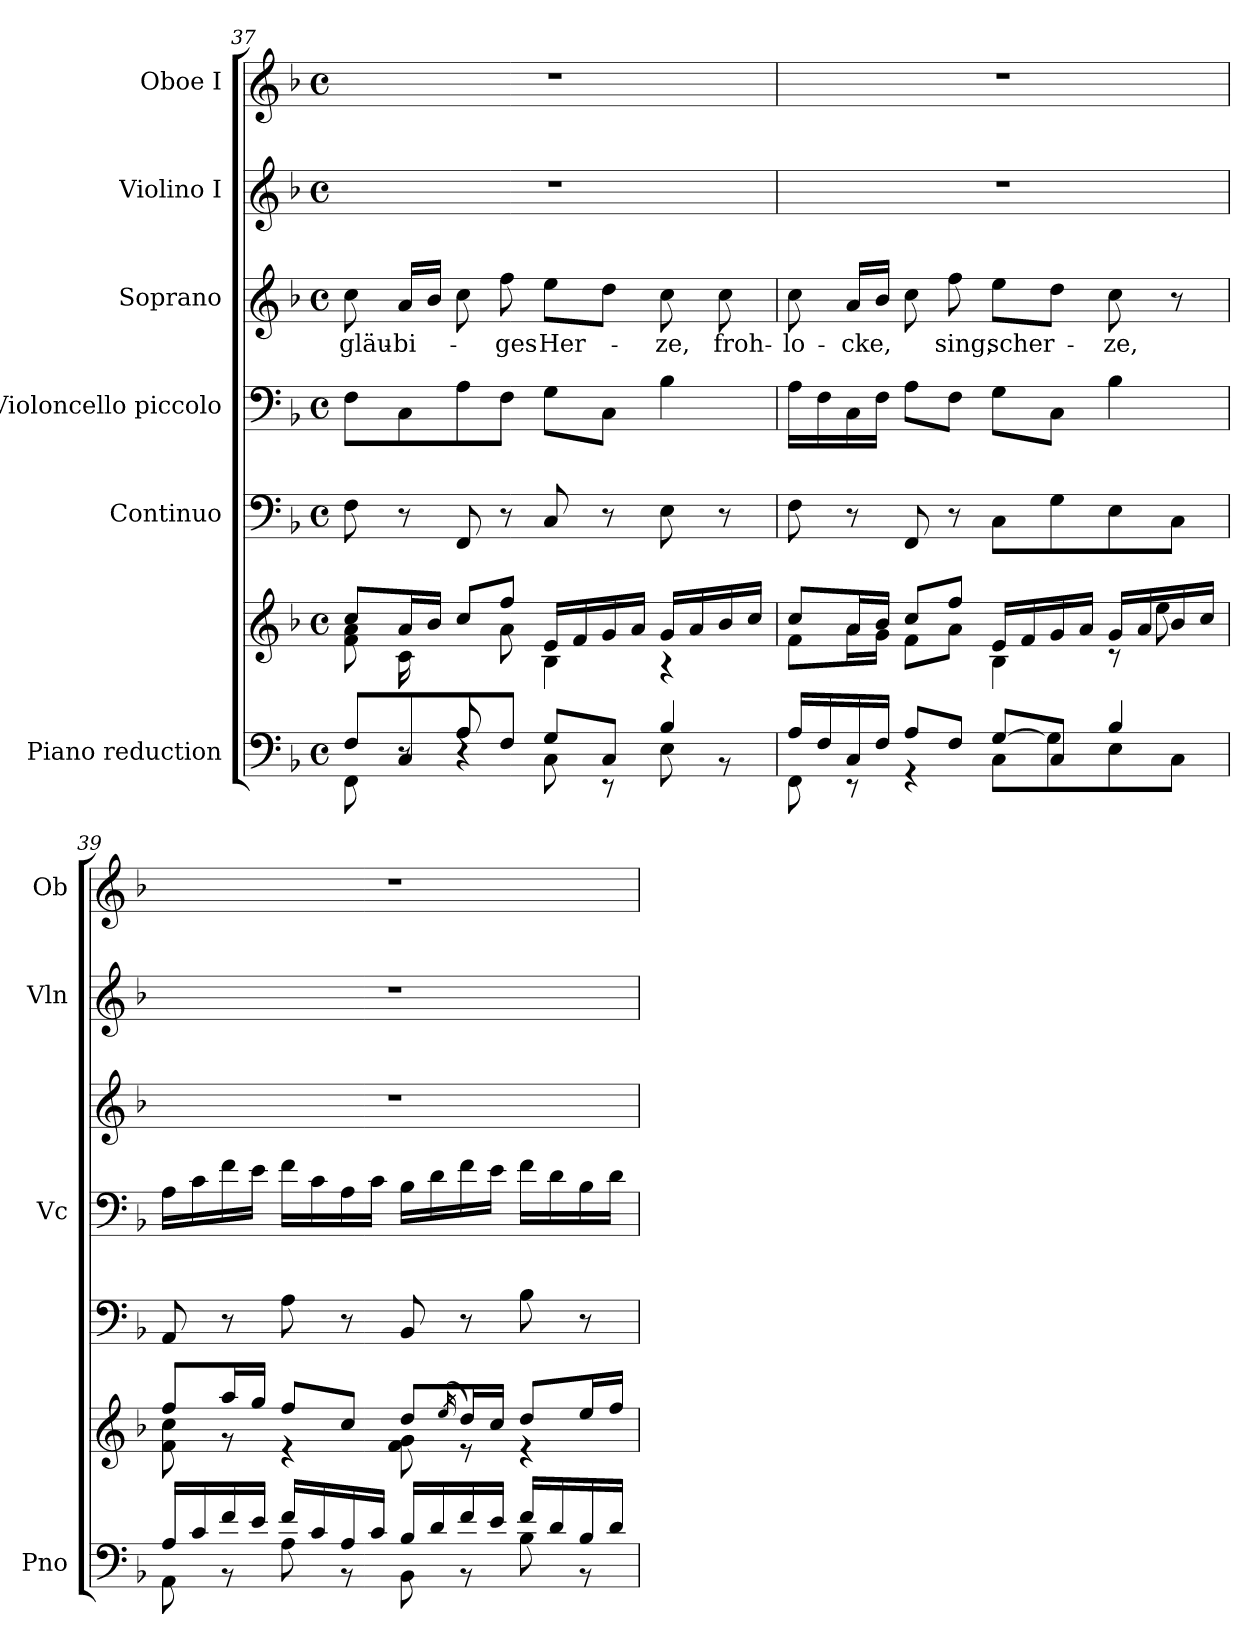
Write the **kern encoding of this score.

**kern	**kern	**kern	**kern	**kern	**text	**kern	**kern
*part6	*part6	*part5	*part4	*part3	*part3	*part2	*part1
*staff7	*staff6	*staff5	*staff4	*staff3	*staff3	*staff2	*staff1
*I"Piano reduction	*	*I"Continuo	*I"Violoncello piccolo	*I"Soprano	*	*I"Violino I	*I"Oboe I
*I'Pno	*	*	*I'Vc	*	*	*I'Vln	*I'Ob
*clefF4	*clefG2	*clefF4	*clefF4	*clefG2	*	*clefG2	*clefG2
*k[b-]	*k[b-]	*k[b-]	*k[b-]	*k[b-]	*	*k[b-]	*k[b-]
*M4/4	*M4/4	*M4/4	*M4/4	*M4/4	*	*M4/4	*M4/4
*met(c)	*met(c)	*met(c)	*met(c)	*met(c)	*	*met(c)	*met(c)
=37	=37	=37	=37	=37	=37	=37	=37
*^	*^	*	*	*	*	*	*
*	*^	*	*	*	*	*	*	*	*
!	!	!	!	!	!	!	!	!LO:LY:b	!	!
8.ryy	8F/L	8FF\	8cc/L	8f\ 8a\L	8F\	8F\L	8cc\	gläu-	1r	1r
!	!	!	!	!	!	!	!	!LO:LY:b	!	!
.	8C/	8r	16a/L	16c\L	8r	8C\	16a/LL	bi-	.	.
16B-/JJ	.	.	16b-/JJ	8.ryy	.	.	16b-/JJ	.	.	.
8A/L	8A\	4r	8cc/L	.	8FF/	8A\	8cc\	.	.	.
!	!	!	!	!	!	!	!	!LO:LY:b	!	!
2ryy	8F\J	.	8ff/J	8a\J	8r	8F\J	8ff\	-ges	.	.
!	!	!	!	!	!	!	!	!LO:LY:b	!	!
.	8G/L	8C\	16e/LL	4B-\	8C/	8G\L	8ee\L	Her-	.	.
.	.	.	16f/	.	.	.	.	.	.	.
.	8C/J	8r	16g/	.	8r	8C\J	8dd\J	.	.	.
.	.	.	16a/JJ	.	.	.	.	.	.	.
!	!	!	!	!	!	!	!	!LO:LY:b	!	!
.	4B-/	8E\	16g/LL	4r	8E\	4B-\	8cc\	-ze,	.	.
.	.	.	16a/	.	.	.	.	.	.	.
!	!	!	!	!	!	!	!	!LO:LY:b	!	!
8ryy	.	8r	16b-/	.	8r	.	8cc\	froh-	.	.
.	.	.	16cc/JJ	.	.	.	.	.	.	.
*	*v	*v	*	*	*	*	*	*	*	*
=38	=38	=38	=38	=38	=38	=38	=38	=38	=38
!	!	!	!	!	!	!	!LO:LY:b	!	!
16A/LL	8FF\	8cc/L	8f\L	8F\	16A\LL	8cc\	-lo-	1r	1r
16F/	.	.	.	.	16F\	.	.	.	.
!	!	!	!	!	!	!	!LO:LY:b	!	!
16C/	8r	16a/L	16a\L	8r	16C\	16a/LL	-cke,	.	.
16F/JJ	.	16b-/JJ	16g\JJ	.	16F\JJ	16b-/JJ	.	.	.
8A/L	4r	8cc/L	8f\L	8FF/	8A\L	8cc\	.	.	.
!	!	!	!	!	!	!	!LO:LY:b	!	!
8F/J	.	8ff/J	8a\J	8r	8F\J	8ff\	sing,	.	.
!	!	!	!	!	!	!	!LO:LY:b	!	!
[8G/L	8C\L	16e/LL	4B-\	8C\L	8G\L	8ee\L	scher-	.	.
.	.	16f/	.	.	.	.	.	.	.
8C/J	8G\]	16g/	.	8G\	8C\J	8dd\J	.	.	.
.	.	16a/JJ	.	.	.	.	.	.	.
!	!	!	!	!	!	!	!LO:LY:b	!	!
4B-/	8E\	16g/LL	8r	8E\	4B-\	8cc\	-ze,	.	.
.	.	16a/	.	.	.	.	.	.	.
.	8C\J	16b-/	8ee\	8C\J	.	8r	.	.	.
.	.	16cc/JJ	.	.	.	.	.	.	.
!!LO:PB:g=z
=39	=39	=39	=39	=39	=39	=39	=39	=39	=39
16A/LL	8AA\	8ff/L	8f\ 8cc\	8AA/	16A\LL	1r	.	1r	1r
16c/	.	.	.	.	16c\	.	.	.	.
16f/	8r	16aa/L	8r	8r	16f\	.	.	.	.
16e/JJ	.	16gg/JJ	.	.	16e\JJ	.	.	.	.
16f/LL	8A\	8ff/L	4r	8A\	16f\LL	.	.	.	.
16c/	.	.	.	.	16c\	.	.	.	.
16A/	8r	8cc/J	.	8r	16A\	.	.	.	.
16c/JJ	.	.	.	.	16c\JJ	.	.	.	.
16B-/LL	8BB-\	8dd/L	8f\ 8g\	8BB-/	16B-\LL	.	.	.	.
16d/	.	.	.	.	16d\	.	.	.	.
.	.	(16qee/	.	.	.	.	.	.	.
16f/	8r	16dd/L)	8r	8r	16f\	.	.	.	.
16e/JJ	.	16cc/JJ	.	.	16e\JJ	.	.	.	.
16f/LL	8B-\	8dd/L	4r	8B-\	16f\LL	.	.	.	.
16d/	.	.	.	.	16d\	.	.	.	.
16B-/	8r	16ee/L	.	8r	16B-\	.	.	.	.
16d/JJ	.	16ff/JJ	.	.	16d\JJ	.	.	.	.
*v	*v	*	*	*	*	*	*	*	*
*	*v	*v	*	*	*	*	*	*
=	=	=	=	=	=	=	=
*-	*-	*-	*-	*-	*-	*-	*-
